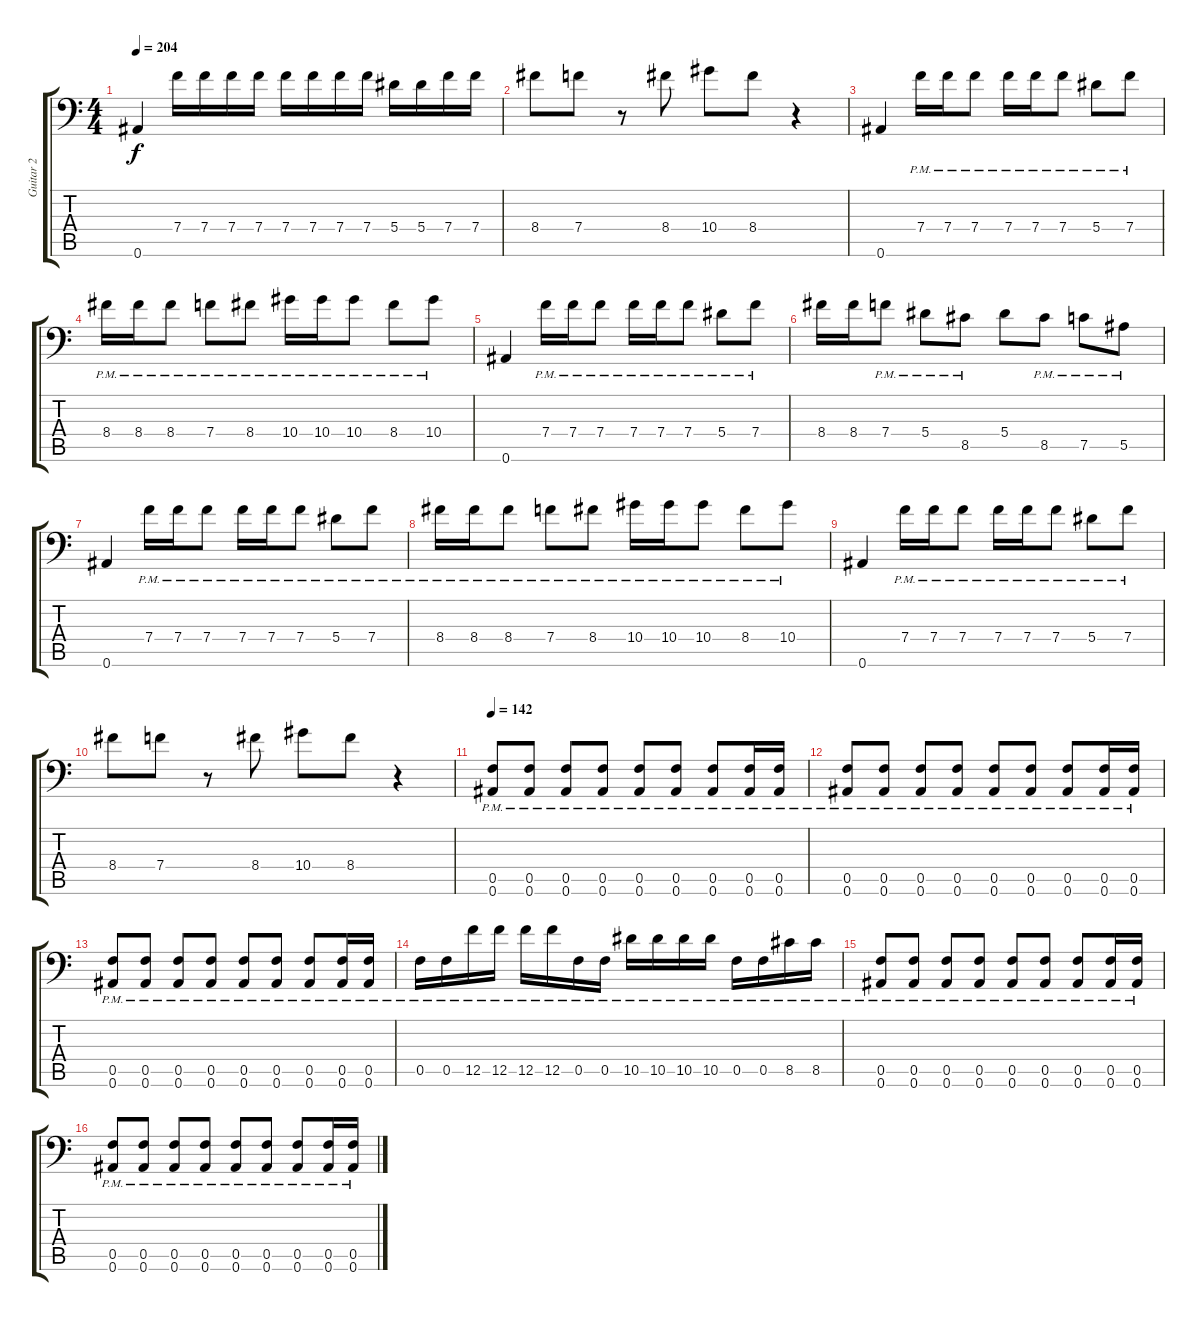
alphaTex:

\track ("Guitar 2" "Guitar 2") {instrument distortionguitar}
\staff {score tabs}
\tuning (C4 G3 Eb3 Bb2 F2 Bb1) {hide}
\ts (4 4)
\tempo 204
\clef f4
\ks c
0.6.4{dy f} 7.4.16 7.4.16 7.4.16 7.4.16 7.4.16 7.4.16 7.4.16 7.4.16 5.4.16 5.4.16 7.4.16 7.4.16 |
8.4.8 7.4.8 r.8 8.4.8 10.4.8 8.4.8 r.4 |
0.6.4 7.4{pm}.16 7.4{pm}.16 7.4{pm}.8 7.4{pm}.16 7.4{pm}.16 7.4{pm}.8 5.4{pm}.8 7.4{pm}.8 |
8.4{pm}.16 8.4{pm}.16 8.4{pm}.8 7.4{pm}.8 8.4{pm}.8 10.4{pm}.16 10.4{pm}.16 10.4{pm}.8 8.4{pm}.8 10.4{pm}.8 |
0.6.4 7.4{pm}.16 7.4{pm}.16 7.4{pm}.8 7.4{pm}.16 7.4{pm}.16 7.4{pm}.8 5.4{pm}.8 7.4{pm}.8 |
8.4.16 8.4.16 7.4{pm}.8 5.4{pm}.8 8.5{pm}.8 5.4.8 8.5{pm}.8 7.5{pm}.8 5.5{pm}.8 |
0.6.4 7.4{pm}.16 7.4{pm}.16 7.4{pm}.8 7.4{pm}.16 7.4{pm}.16 7.4{pm}.8 5.4{pm}.8 7.4{pm}.8 |
8.4{pm}.16 8.4{pm}.16 8.4{pm}.8 7.4{pm}.8 8.4{pm}.8 10.4{pm}.16 10.4{pm}.16 10.4{pm}.8 8.4{pm}.8 10.4{pm}.8 |
0.6.4 7.4{pm}.16 7.4{pm}.16 7.4{pm}.8 7.4{pm}.16 7.4{pm}.16 7.4{pm}.8 5.4{pm}.8 7.4{pm}.8 |
8.4.8 7.4.8 r.8 8.4.8 10.4.8 8.4.8 r.4 |
\tempo 142
(0.5{pm} 0.6{pm}).8 (0.5{pm} 0.6{pm}).8 (0.5{pm} 0.6{pm}).8 (0.5{pm} 0.6{pm}).8 (0.5{pm} 0.6{pm}).8 (0.5{pm} 0.6{pm}).8 (0.5{pm} 0.6{pm}).8 (0.5{pm} 0.6{pm}).16 (0.5{pm} 0.6{pm}).16 |
(0.5{pm} 0.6{pm}).8 (0.5{pm} 0.6{pm}).8 (0.5{pm} 0.6{pm}).8 (0.5{pm} 0.6{pm}).8 (0.5{pm} 0.6{pm}).8 (0.5{pm} 0.6{pm}).8 (0.5{pm} 0.6{pm}).8 (0.5{pm} 0.6{pm}).16 (0.5{pm} 0.6{pm}).16 |
(0.5{pm} 0.6{pm}).8 (0.5{pm} 0.6{pm}).8 (0.5{pm} 0.6{pm}).8 (0.5{pm} 0.6{pm}).8 (0.5{pm} 0.6{pm}).8 (0.5{pm} 0.6{pm}).8 (0.5{pm} 0.6{pm}).8 (0.5{pm} 0.6{pm}).16 (0.5{pm} 0.6{pm}).16 |
0.5{pm}.16 0.5{pm}.16 12.5{pm}.16 12.5{pm}.16 12.5{pm}.16 12.5{pm}.16 0.5{pm}.16 0.5{pm}.16 10.5{pm}.16 10.5{pm}.16 10.5{pm}.16 10.5{pm}.16 0.5{pm}.16 0.5{pm}.16 8.5{pm}.16 8.5{pm}.16 |
(0.5{pm} 0.6{pm}).8 (0.5{pm} 0.6{pm}).8 (0.5{pm} 0.6{pm}).8 (0.5{pm} 0.6{pm}).8 (0.5{pm} 0.6{pm}).8 (0.5{pm} 0.6{pm}).8 (0.5{pm} 0.6{pm}).8 (0.5{pm} 0.6{pm}).16 (0.5{pm} 0.6{pm}).16 |
(0.5{pm} 0.6{pm}).8 (0.5{pm} 0.6{pm}).8 (0.5{pm} 0.6{pm}).8 (0.5{pm} 0.6{pm}).8 (0.5{pm} 0.6{pm}).8 (0.5{pm} 0.6{pm}).8 (0.5{pm} 0.6{pm}).8 (0.5{pm} 0.6{pm}).16 (0.5{pm} 0.6{pm}).16
